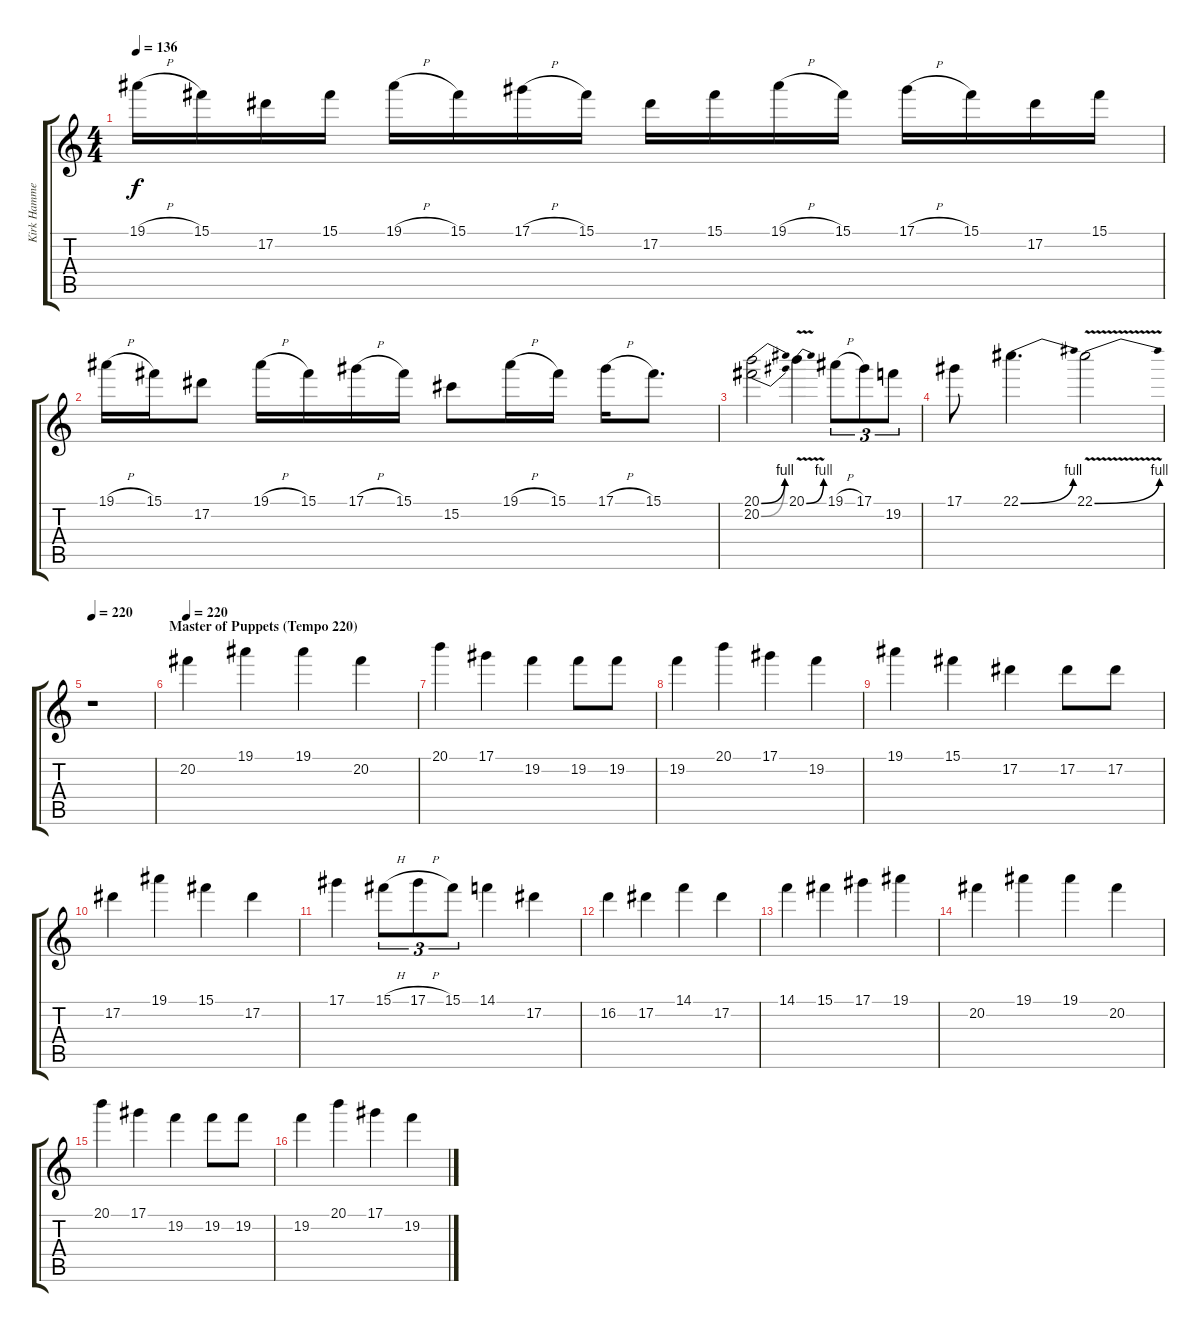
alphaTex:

\track ("Kirk Hammett (Distortion Guitar)" "Kirk Hamme") {instrument overdrivenguitar}
\staff {score tabs}
\tuning (Eb4 Bb3 Gb3 Db3 Ab2 Eb2) {hide}
\ts (4 4)
\tempo 136
\clef g2
\ks c
19.1{h}.16{dy f} 15.1.16 17.2.16 15.1.16 19.1{h}.16 15.1.16 17.1{h}.16 15.1.16 17.2.16 15.1.16 19.1{h}.16 15.1.16 17.1{h}.16 15.1.16 17.2.16 15.1.16 |
19.1{h}.16 15.1.16 17.2.8 19.1{h}.16 15.1.16 17.1{h}.16 15.1.16 15.2.8 19.1{h}.16 15.1.16 17.1{h}.16 15.1.8{d} |
(20.1{be (bend 0 0 60 4)} 20.2{be (bend 0 0 60 4)}).2 20.1{be (bend 0 0 60 4) v}.4 19.1{h}.8{tu (3 2)} 17.1.8{tu (3 2)} 19.2.8{tu (3 2)} |
17.1.8 22.1{be (bend 0 0 60 4)}.4{d} 22.1{be (bend 0 0 60 4) v}.2 |
\tempo 220
r.1 |
\section ("" "Master of Puppets (Tempo 220)")
\tempo 220
20.2.4 19.1.4 19.1.4 20.2.4 |
20.1.4 17.1.4 19.2.4 19.2.8 19.2.8 |
19.2.4 20.1.4 17.1.4 19.2.4 |
19.1.4 15.1.4 17.2.4 17.2.8 17.2.8 |
17.2.4 19.1.4 15.1.4 17.2.4 |
17.1.4 15.1{h}.8{tu (3 2)} 17.1{h}.8{tu (3 2)} 15.1.8{tu (3 2)} 14.1.4 17.2.4 |
16.2.4 17.2.4 14.1.4 17.2.4 |
14.1.4 15.1.4 17.1.4 19.1.4 |
20.2.4 19.1.4 19.1.4 20.2.4 |
20.1.4 17.1.4 19.2.4 19.2.8 19.2.8 |
19.2.4 20.1.4 17.1.4 19.2.4
